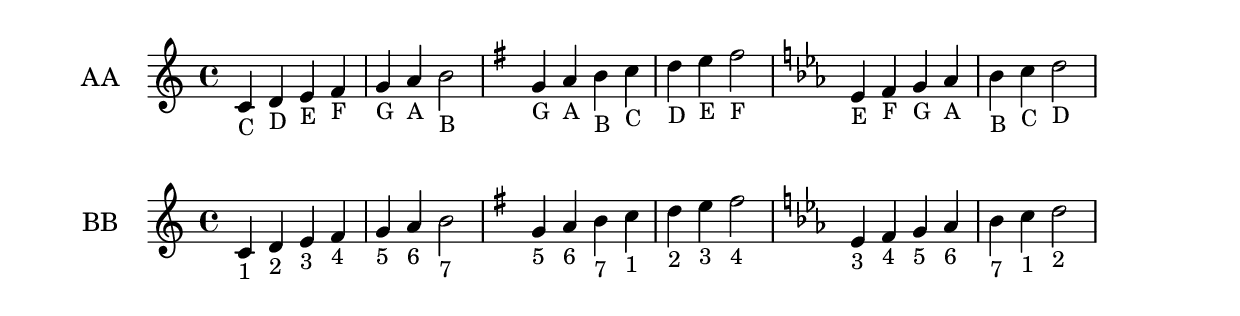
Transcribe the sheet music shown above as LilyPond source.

\version "2.17.0"
\include "english.ly"

namer =
#(make-engraver
  (acknowledgers
   ((note-head-interface engraver grob source)
    (let* ((event (ly:grob-property grob 'cause))
           (pitch (ly:event-property event 'pitch))
           (newgrob (ly:engraver-make-grob engraver 'TextScript event))
           (name (format #f "~a~a"
                   (string-ref "CDEFGAB" (ly:pitch-notename pitch))
                   (assoc-ref 
                    '((-1/2 . "") (0 . "") (1/2 . ""))
                    (ly:pitch-alteration pitch)))))
      (if (string= name "Hb")
          (set! name "B"))
      (set! (ly:grob-property newgrob 'text) name)))))





SRxxSSa = \relative c' {
  \clef treble \key c\major
   \set Staff.instrumentName = \markup {\larger "AA"}
  c4 d e f g a b2  | \key g\major g4 a b c d e fs2 | \key ef\major  ef,4 f g af bf c d2  
}

SRxxSSb = \relative c' {
  \set Staff.instrumentName = \markup {\larger "BB"}
  \key c\major 
  c4 d e f g a b2  | \key g\major g4 a b c d e fs2 | \key ef\major  ef,4 f g af bf c d2 
}

\score{ 
  \new Staff 
      \with {\consists #namer } 
	{           \SRxxSSa                }
\layout {}
}


numbr =
#(make-engraver
  (acknowledgers
   ((note-head-interface engraver grob source)
    (let* ((event (ly:grob-property grob 'cause))
           (pitch (ly:event-property event 'pitch))
           (newgrob (ly:engraver-make-grob engraver 'TextScript event))
           (name (format #f "~a~a"
                   (string-ref "1234567" (ly:pitch-notename pitch))
                   (assoc-ref 
                    '((-1/2 . "") (0 . "") (1/2 . ""))
                    (ly:pitch-alteration pitch)))))
      (if (string= name "Hb")
          (set! name "B"))
      (set! (ly:grob-property newgrob 'text) name)))))

\score{ 
  \new Staff 
      \with {\consists #numbr } 
	{               \SRxxSSb              }
\layout {}
}